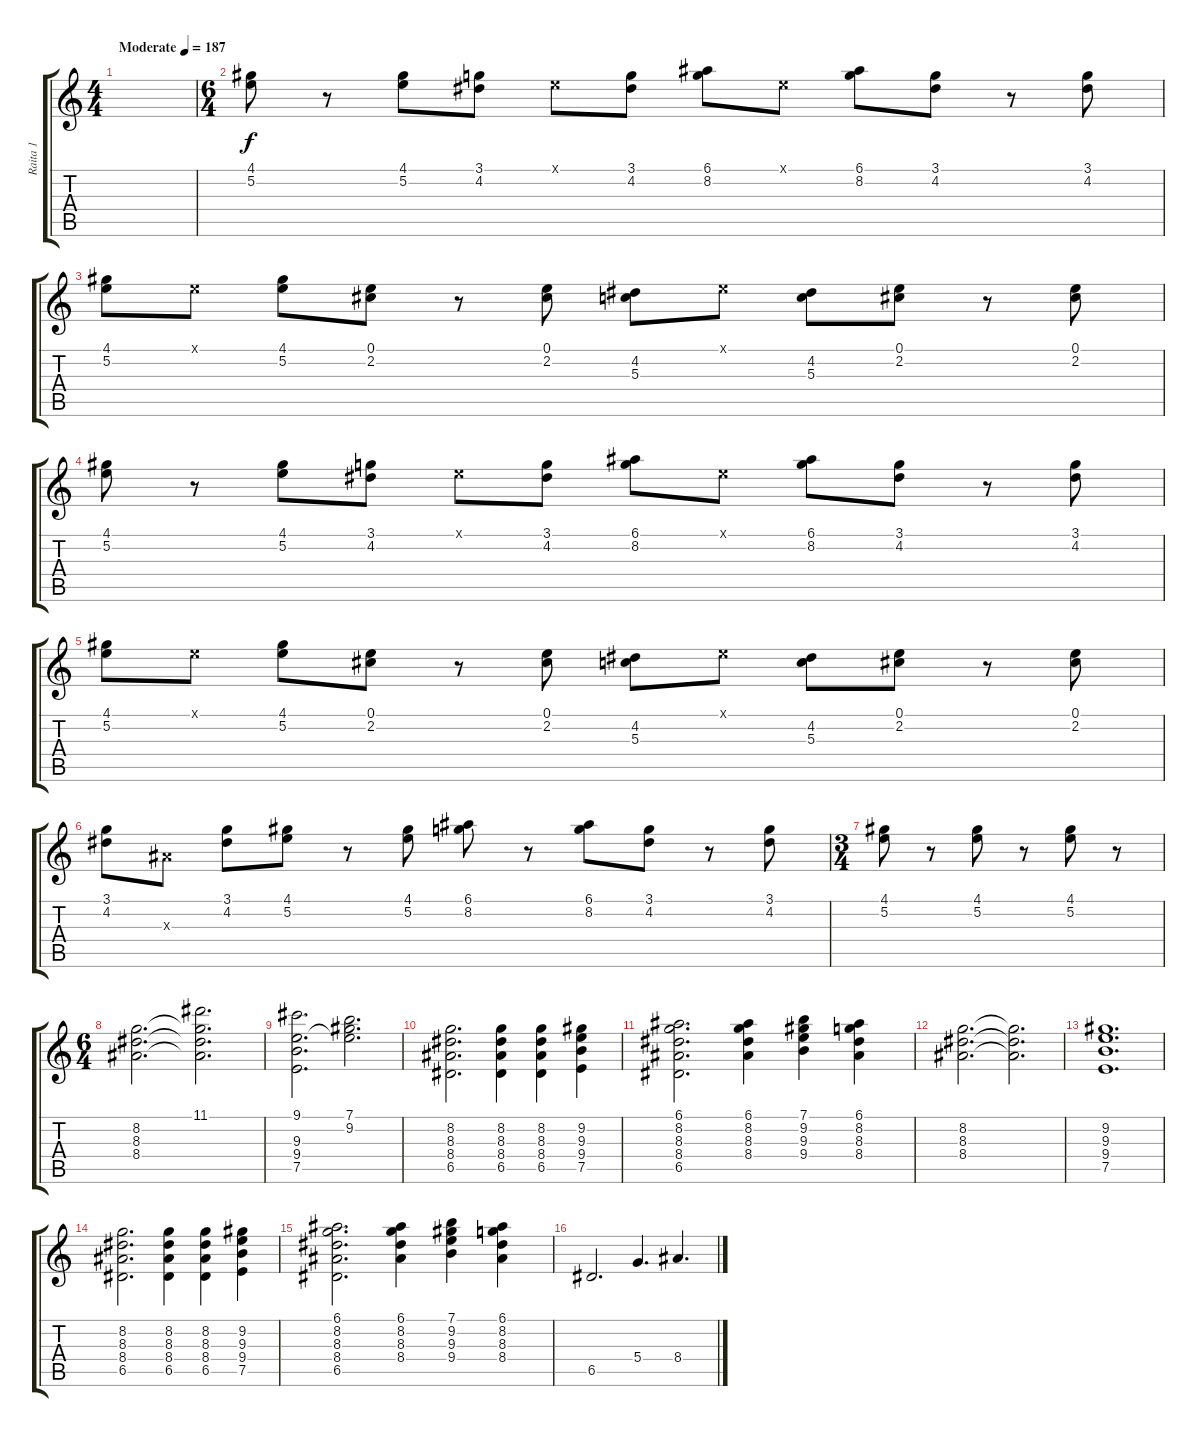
\track ("Raita 1" "Raita 1") {instrument distortionguitar}
\staff {score tabs}
\tuning (E4 B3 G3 D3 A2 E2) {hide}
\ts (4 4)
\tempo (187 "Moderate")
\clef g2
\ks c
|
\ts (6 4)
(4.1 5.2).8{volume 15} r.8 (4.1 5.2).8 (3.1 4.2).8 0.1{x}.8 (3.1 4.2).8 (6.1 8.2).8 0.1{x}.8 (6.1 8.2).8 (3.1 4.2).8 r.8 (3.1 4.2).8 |
(4.1 5.2).8 0.1{x}.8 (4.1 5.2).8 (0.1 2.2).8 r.8 (0.1 2.2).8 (4.2 5.3).8 0.1{x}.8 (4.2 5.3).8 (0.1 2.2).8 r.8 (0.1 2.2).8 |
(4.1 5.2).8 r.8 (4.1 5.2).8 (3.1 4.2).8 0.1{x}.8 (3.1 4.2).8 (6.1 8.2).8 0.1{x}.8 (6.1 8.2).8 (3.1 4.2).8 r.8 (3.1 4.2).8 |
(4.1 5.2).8 0.1{x}.8 (4.1 5.2).8 (0.1 2.2).8 r.8 (0.1 2.2).8 (4.2 5.3).8 0.1{x}.8 (4.2 5.3).8 (0.1 2.2).8 r.8 (0.1 2.2).8 |
(3.1 4.2).8 3.3{x}.8 (3.1 4.2).8 (4.1 5.2).8 r.8 (4.1 5.2).8 (6.1 8.2).8 r.8 (6.1 8.2).8 (3.1 4.2).8 r.8 (3.1 4.2).8 |
\ts (3 4)
(4.1 5.2).8 r.8 (4.1 5.2).8 r.8 (4.1 5.2).8 r.8 |
\ts (6 4)
(8.2 8.3 8.4).2{d} (11.1 8.2{t} 8.3{t} 8.4{t}).2{d} |
(9.1 9.3 9.4 7.5).2{d} (7.1 9.2 9.3{t}).2{d} |
(8.2 8.3 8.4 6.5).2{d} (8.2 8.3 8.4 6.5).4 (8.2 8.3 8.4 6.5).4 (9.2 9.3 9.4 7.5).4 |
(6.1 8.2 8.3 8.4 6.5).2{d} (6.1 8.2 8.3 8.4).4 (7.1 9.2 9.3 9.4).4 (6.1 8.2 8.3 8.4).4 |
(8.2 8.3 8.4).2{d} (8.2{t} 8.3{t} 8.4{t}).2{d} |
(9.2 9.3 9.4 7.5).1{d} |
(8.2 8.3 8.4 6.5).2{d} (8.2 8.3 8.4 6.5).4 (8.2 8.3 8.4 6.5).4 (9.2 9.3 9.4 7.5).4 |
(6.1 8.2 8.3 8.4 6.5).2{d} (6.1 8.2 8.3 8.4).4 (7.1 9.2 9.3 9.4).4 (6.1 8.2 8.3 8.4).4 |
6.5.2{d} 5.4.4{d} 8.4.4{d}
